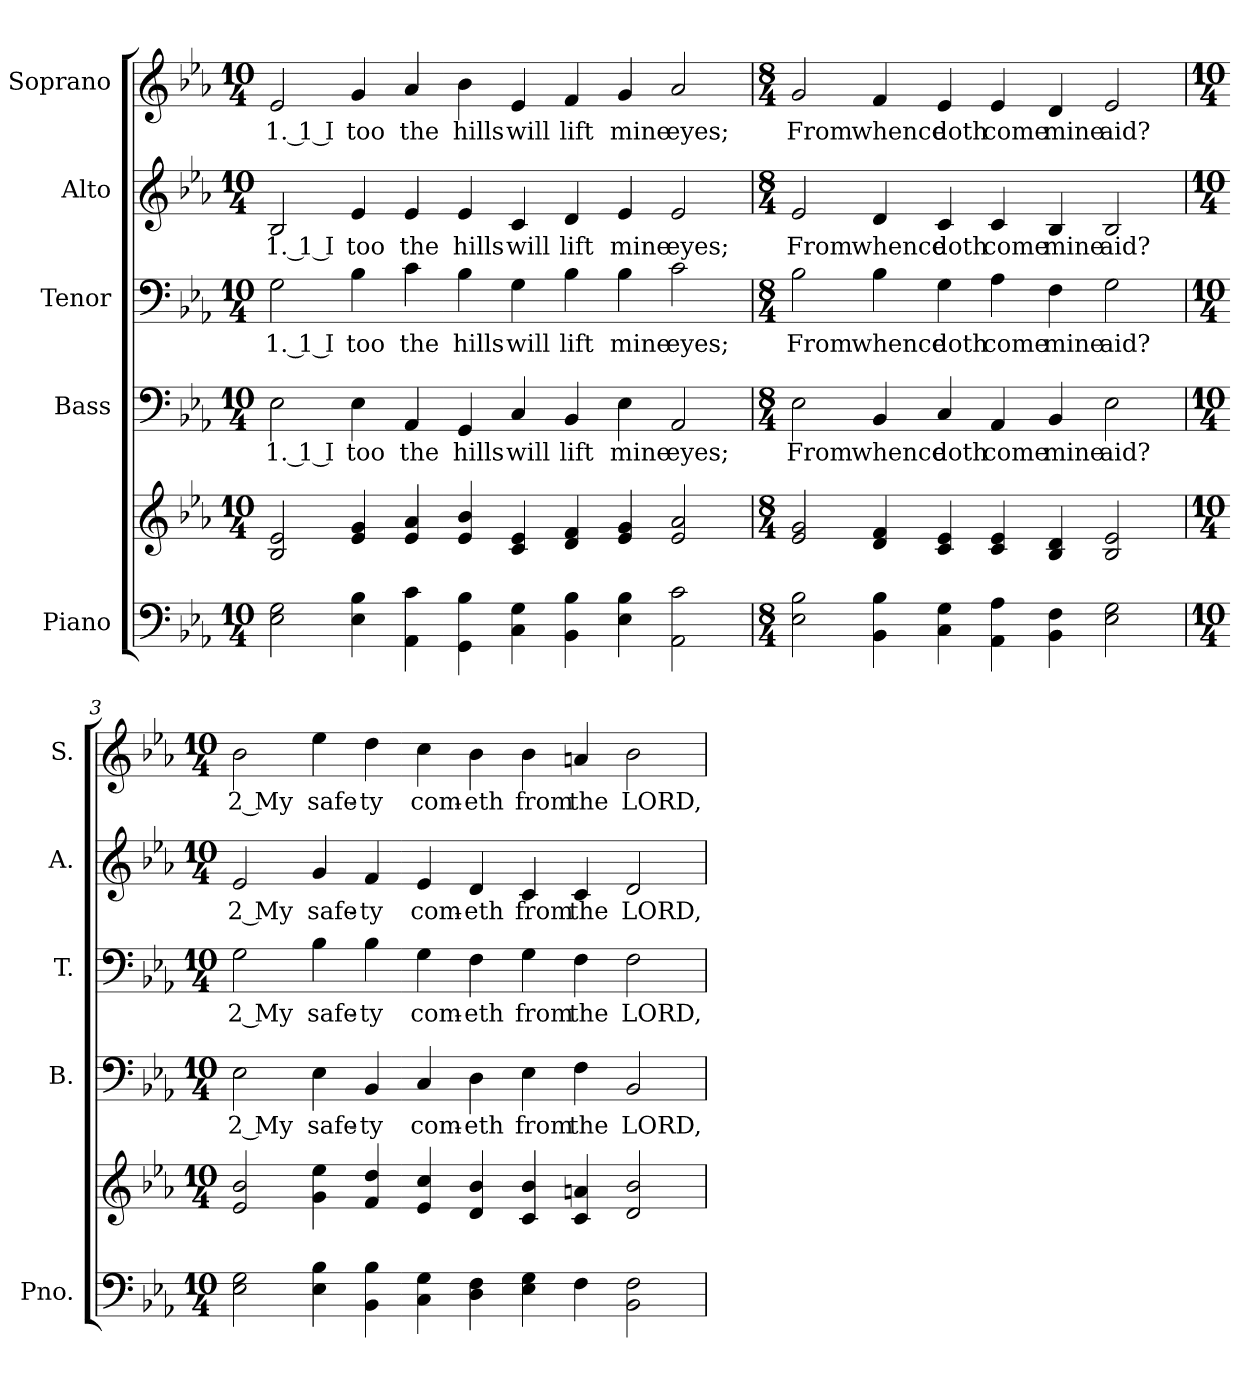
**kern	**kern	**kern	**text	**kern	**text	**kern	**text	**kern	**text
*part5	*part5	*part4	*part4	*part3	*part3	*part2	*part2	*part1	*part1
*staff6	*staff5	*staff4	*staff4	*staff3	*staff3	*staff2	*staff2	*staff1	*staff1
*I"Piano	*	*I"Bass	*	*I"Tenor	*	*I"Alto	*	*I"Soprano	*
*I'Pno.	*	*I'B.	*	*I'T.	*	*I'A.	*	*I'S.	*
!!LO:PB:g=z
*clefF4	*clefG2	*clefF4	*	*clefF4	*	*clefG2	*	*clefG2	*
*k[b-e-a-]	*k[b-e-a-]	*k[b-e-a-]	*	*k[b-e-a-]	*	*k[b-e-a-]	*	*k[b-e-a-]	*
*E-:	*E-:	*E-:	*	*E-:	*	*E-:	*	*E-:	*
*M10/4	*M10/4	*M10/4	*	*M10/4	*	*M10/4	*	*M10/4	*
*MM135	*MM135	*MM135	*	*MM135	*	*MM135	*	*MM135	*
=1	=1	=1	=1	=1	=1	=1	=1	=1	=1
!	!	!	!LO:LY:b:color=#000000	!	!	!	!	!	!
!	!	!	!	!	!LO:LY:b:color=#000000	!	!	!	!
!	!	!	!	!	!	!	!LO:LY:b:color=#000000	!	!
!	!	!	!	!	!	!	!	!	!LO:LY:b:color=#000000
2E-i\ 2Gi	2B-i/ 2e-i	2E-i\	1. 1 I	2Gi\	1. 1 I	2B-i/	1. 1 I	2e-i/	1. 1 I
!	!	!	!LO:LY:b:color=#000000	!	!	!	!	!	!
!	!	!	!	!	!LO:LY:b:color=#000000	!	!	!	!
!	!	!	!	!	!	!	!LO:LY:b:color=#000000	!	!
!	!	!	!	!	!	!	!	!	!LO:LY:b:color=#000000
4E-i\ 4B-i	4e-i/ 4gi	4E-i\	too	4B-i\	too	4e-i/	too	4gi/	too
!	!	!	!LO:LY:b:color=#000000	!	!	!	!	!	!
!	!	!	!	!	!LO:LY:b:color=#000000	!	!	!	!
!	!	!	!	!	!	!	!LO:LY:b:color=#000000	!	!
!	!	!	!	!	!	!	!	!	!LO:LY:b:color=#000000
4AA-i\ 4ci	4e-i/ 4a-i	4AA-i/	the	4ci\	the	4e-i/	the	4a-i/	the
!	!	!	!LO:LY:b:color=#000000	!	!	!	!	!	!
!	!	!	!	!	!LO:LY:b:color=#000000	!	!	!	!
!	!	!	!	!	!	!	!LO:LY:b:color=#000000	!	!
!	!	!	!	!	!	!	!	!	!LO:LY:b:color=#000000
4GGi\ 4B-i	4e-i/ 4b-i	4GGi/	hills	4B-i\	hills	4e-i/	hills	4b-i\	hills
!	!	!	!LO:LY:b:color=#000000	!	!	!	!	!	!
!	!	!	!	!	!LO:LY:b:color=#000000	!	!	!	!
!	!	!	!	!	!	!	!LO:LY:b:color=#000000	!	!
!	!	!	!	!	!	!	!	!	!LO:LY:b:color=#000000
4Ci\ 4Gi	4ci/ 4e-i	4Ci/	will	4Gi\	will	4ci/	will	4e-i/	will
!	!	!	!LO:LY:b:color=#000000	!	!	!	!	!	!
!	!	!	!	!	!LO:LY:b:color=#000000	!	!	!	!
!	!	!	!	!	!	!	!LO:LY:b:color=#000000	!	!
!	!	!	!	!	!	!	!	!	!LO:LY:b:color=#000000
4BB-i\ 4B-i	4di/ 4fi	4BB-i/	lift	4B-i\	lift	4di/	lift	4fi/	lift
!	!	!	!LO:LY:b:color=#000000	!	!	!	!	!	!
!	!	!	!	!	!LO:LY:b:color=#000000	!	!	!	!
!	!	!	!	!	!	!	!LO:LY:b:color=#000000	!	!
!	!	!	!	!	!	!	!	!	!LO:LY:b:color=#000000
4E-i\ 4B-i	4e-i/ 4gi	4E-i\	mine	4B-i\	mine	4e-i/	mine	4gi/	mine
!	!	!	!LO:LY:b:color=#000000	!	!	!	!	!	!
!	!	!	!	!	!LO:LY:b:color=#000000	!	!	!	!
!	!	!	!	!	!	!	!LO:LY:b:color=#000000	!	!
!	!	!	!	!	!	!	!	!	!LO:LY:b:color=#000000
2AA-i\ 2ci	2e-i/ 2a-i	2AA-i/	eyes;	2ci\	eyes;	2e-i/	eyes;	2a-i/	eyes;
=2	=2	=2	=2	=2	=2	=2	=2	=2	=2
*M8/4	*M8/4	*M8/4	*	*M8/4	*	*M8/4	*	*M8/4	*
!	!	!	!LO:LY:b:color=#000000	!	!	!	!	!	!
!	!	!	!	!	!LO:LY:b:color=#000000	!	!	!	!
!	!	!	!	!	!	!	!LO:LY:b:color=#000000	!	!
!	!	!	!	!	!	!	!	!	!LO:LY:b:color=#000000
2E-i\ 2B-i	2e-i/ 2gi	2E-i\	From	2B-i\	From	2e-i/	From	2gi/	From
!	!	!	!LO:LY:b:color=#000000	!	!	!	!	!	!
!	!	!	!	!	!LO:LY:b:color=#000000	!	!	!	!
!	!	!	!	!	!	!	!LO:LY:b:color=#000000	!	!
!	!	!	!	!	!	!	!	!	!LO:LY:b:color=#000000
4BB-i\ 4B-i	4di/ 4fi	4BB-i/	whence	4B-i\	whence	4di/	whence	4fi/	whence
!	!	!	!LO:LY:b:color=#000000	!	!	!	!	!	!
!	!	!	!	!	!LO:LY:b:color=#000000	!	!	!	!
!	!	!	!	!	!	!	!LO:LY:b:color=#000000	!	!
!	!	!	!	!	!	!	!	!	!LO:LY:b:color=#000000
4Ci\ 4Gi	4ci/ 4e-i	4Ci/	doth	4Gi\	doth	4ci/	doth	4e-i/	doth
!	!	!	!LO:LY:b:color=#000000	!	!	!	!	!	!
!	!	!	!	!	!LO:LY:b:color=#000000	!	!	!	!
!	!	!	!	!	!	!	!LO:LY:b:color=#000000	!	!
!	!	!	!	!	!	!	!	!	!LO:LY:b:color=#000000
4AA-i\ 4A-i	4ci/ 4e-i	4AA-i/	come	4A-i\	come	4ci/	come	4e-i/	come
!	!	!	!LO:LY:b:color=#000000	!	!	!	!	!	!
!	!	!	!	!	!LO:LY:b:color=#000000	!	!	!	!
!	!	!	!	!	!	!	!LO:LY:b:color=#000000	!	!
!	!	!	!	!	!	!	!	!	!LO:LY:b:color=#000000
4BB-i\ 4Fi	4B-i/ 4di	4BB-i/	mine	4Fi\	mine	4B-i/	mine	4di/	mine
!	!	!	!LO:LY:b:color=#000000	!	!	!	!	!	!
!	!	!	!	!	!LO:LY:b:color=#000000	!	!	!	!
!	!	!	!	!	!	!	!LO:LY:b:color=#000000	!	!
!	!	!	!	!	!	!	!	!	!LO:LY:b:color=#000000
2E-i\ 2Gi	2B-i/ 2e-i	2E-i\	aid?	2Gi\	aid?	2B-i/	aid?	2e-i/	aid?
!!LO:PB:g=z
=3	=3	=3	=3	=3	=3	=3	=3	=3	=3
*M10/4	*M10/4	*M10/4	*	*M10/4	*	*M10/4	*	*M10/4	*
!	!	!	!LO:LY:b:color=#000000	!	!	!	!	!	!
!	!	!	!	!	!LO:LY:b:color=#000000	!	!	!	!
!	!	!	!	!	!	!	!LO:LY:b:color=#000000	!	!
!	!	!	!	!	!	!	!	!	!LO:LY:b:color=#000000
2E-i\ 2Gi	2e-i/ 2b-i	2E-i\	2 My	2Gi\	2 My	2e-i/	2 My	2b-i\	2 My
!	!	!	!LO:LY:b:color=#000000	!	!	!	!	!	!
!	!	!	!	!	!LO:LY:b:color=#000000	!	!	!	!
!	!	!	!	!	!	!	!LO:LY:b:color=#000000	!	!
!	!	!	!	!	!	!	!	!	!LO:LY:b:color=#000000
4E-i\ 4B-i	4gi\ 4ee-i	4E-i\	safe-	4B-i\	safe-	4gi/	safe-	4ee-i\	safe-
!	!	!	!LO:LY:b:color=#000000	!	!	!	!	!	!
!	!	!	!	!	!LO:LY:b:color=#000000	!	!	!	!
!	!	!	!	!	!	!	!LO:LY:b:color=#000000	!	!
!	!	!	!	!	!	!	!	!	!LO:LY:b:color=#000000
4BB-i\ 4B-i	4fi/ 4ddi	4BB-i/	-ty	4B-i\	-ty	4fi/	-ty	4ddi\	-ty
!	!	!	!LO:LY:b:color=#000000	!	!	!	!	!	!
!	!	!	!	!	!LO:LY:b:color=#000000	!	!	!	!
!	!	!	!	!	!	!	!LO:LY:b:color=#000000	!	!
!	!	!	!	!	!	!	!	!	!LO:LY:b:color=#000000
4Ci\ 4Gi	4e-i/ 4cci	4Ci/	com-	4Gi\	com-	4e-i/	com-	4cci\	com-
!	!	!	!LO:LY:b:color=#000000	!	!	!	!	!	!
!	!	!	!	!	!LO:LY:b:color=#000000	!	!	!	!
!	!	!	!	!	!	!	!LO:LY:b:color=#000000	!	!
!	!	!	!	!	!	!	!	!	!LO:LY:b:color=#000000
4Di\ 4Fi	4di/ 4b-i	4Di\	-eth	4Fi\	-eth	4di/	-eth	4b-i\	-eth
!	!	!	!LO:LY:b:color=#000000	!	!	!	!	!	!
!	!	!	!	!	!LO:LY:b:color=#000000	!	!	!	!
!	!	!	!	!	!	!	!LO:LY:b:color=#000000	!	!
!	!	!	!	!	!	!	!	!	!LO:LY:b:color=#000000
4E-i\ 4Gi	4ci/ 4b-i	4E-i\	from	4Gi\	from	4ci/	from	4b-i\	from
!	!	!	!LO:LY:b:color=#000000	!	!	!	!	!	!
!	!	!	!	!	!LO:LY:b:color=#000000	!	!	!	!
!	!	!	!	!	!	!	!LO:LY:b:color=#000000	!	!
!	!	!	!	!	!	!	!	!	!LO:LY:b:color=#000000
4Fi\	4ci/ 4ani	4Fi\	the	4Fi\	the	4ci/	the	4ani/	the
!	!	!	!LO:LY:b:color=#000000	!	!	!	!	!	!
!	!	!	!	!	!LO:LY:b:color=#000000	!	!	!	!
!	!	!	!	!	!	!	!LO:LY:b:color=#000000	!	!
!	!	!	!	!	!	!	!	!	!LO:LY:b:color=#000000
2BB-i\ 2Fi	2di/ 2b-i	2BB-i/	LORD,	2Fi\	LORD,	2di/	LORD,	2b-i\	LORD,
=	=	=	=	=	=	=	=	=	=
*-	*-	*-	*-	*-	*-	*-	*-	*-	*-
